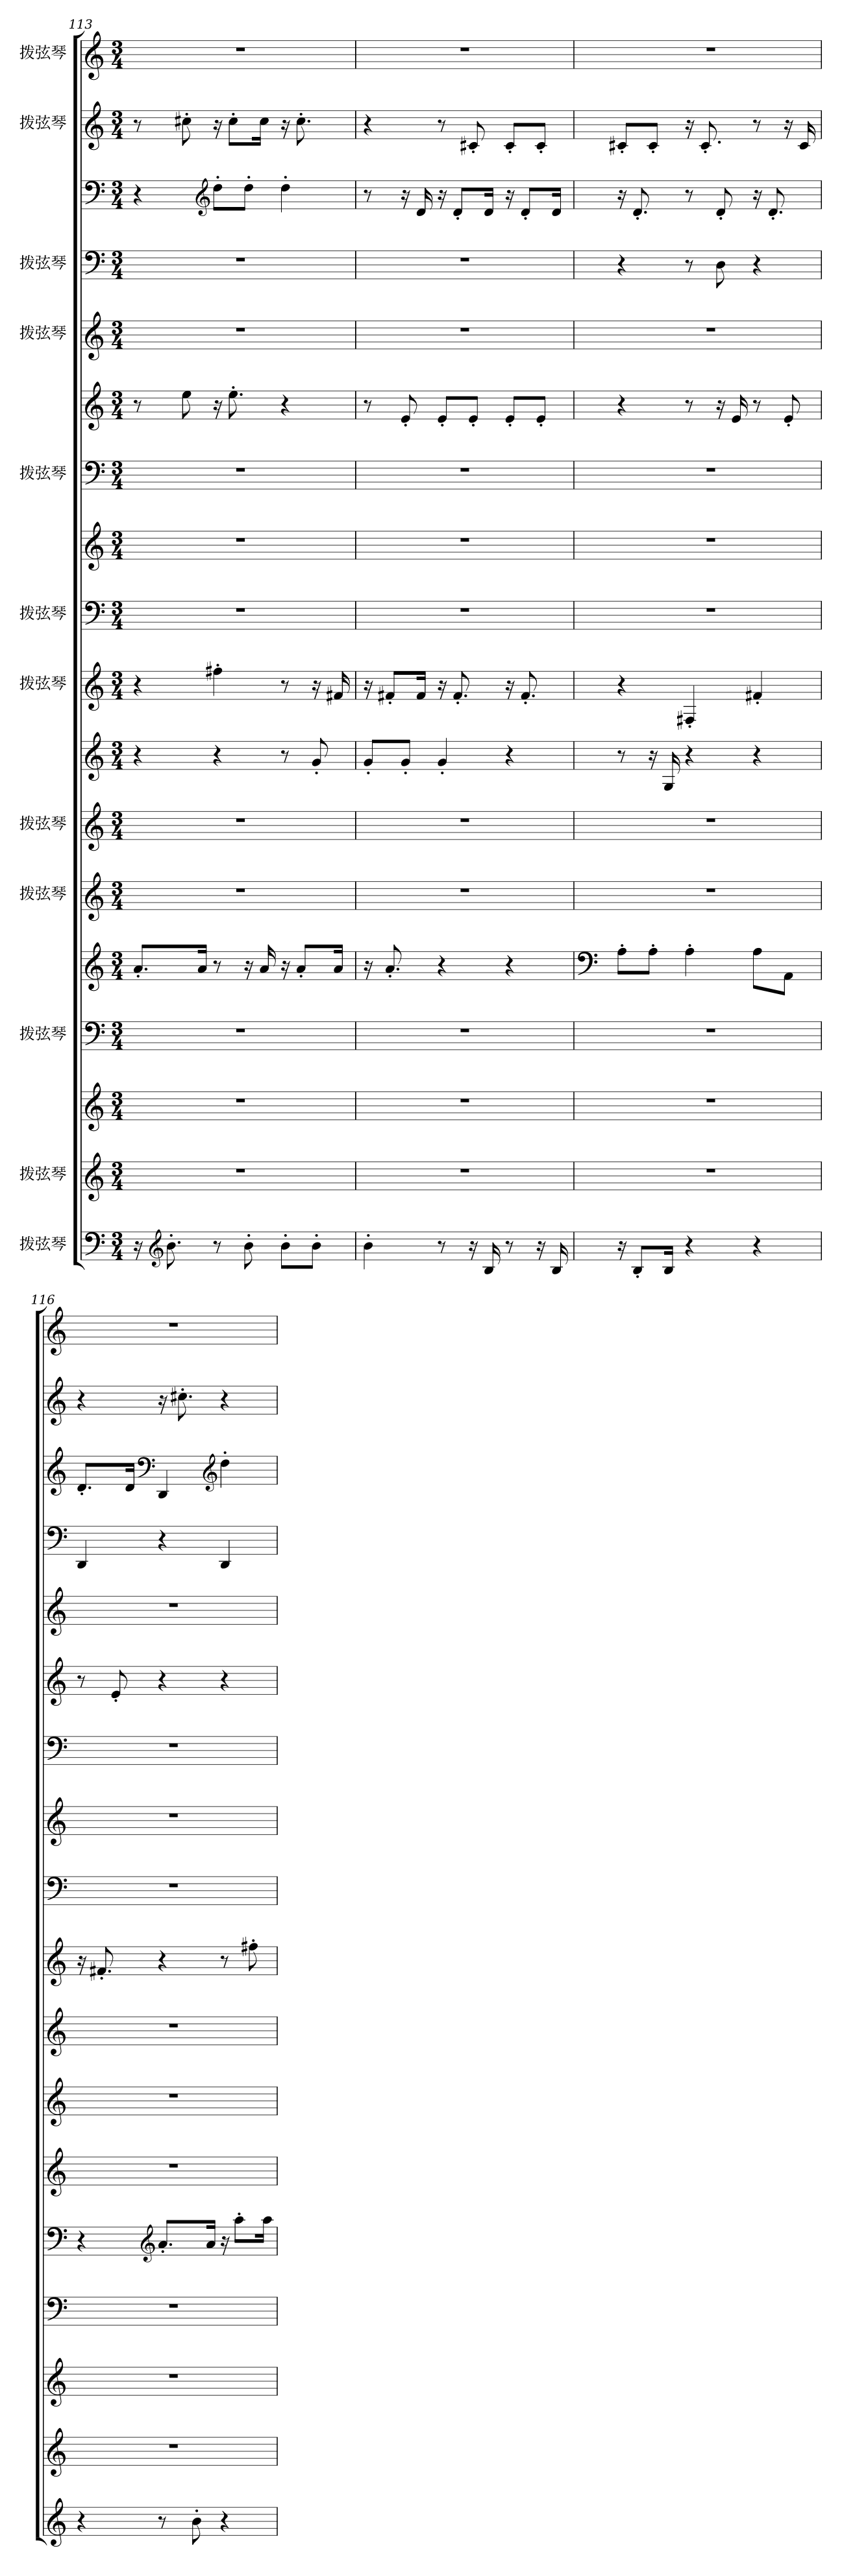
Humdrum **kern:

**kern	**kern	**kern	**kern	**kern	**kern	**kern	**kern	**kern	**kern	**kern	**kern	**kern	**kern	**kern	**kern	**kern	**kern
*part12	*part11	*part11	*part10	*part10	*part9	*part8	*part8	*part7	*part6	*part6	*part5	*part5	*part4	*part3	*part3	*part2	*part1
*staff18	*staff17	*staff16	*staff15	*staff14	*staff13	*staff12	*staff11	*staff10	*staff9	*staff8	*staff7	*staff6	*staff5	*staff4	*staff3	*staff2	*staff1
*I"拨弦琴	*I"拨弦琴	*	*I"拨弦琴	*	*I"拨弦琴	*I"拨弦琴	*	*I"拨弦琴	*I"拨弦琴	*	*I"拨弦琴	*	*I"拨弦琴	*I"拨弦琴	*	*I"拨弦琴	*I"拨弦琴
!!LO:PB:g=z
*clefF4	*clefG2	*clefG2	*clefF4	*clefG2	*clefG2	*clefG2	*clefG2	*clefG2	*clefF4	*clefG2	*clefF4	*clefG2	*clefG2	*clefF4	*clefF4	*clefG2	*clefG2
*k[]	*k[]	*k[]	*k[]	*k[]	*k[]	*k[]	*k[]	*k[]	*k[]	*k[]	*k[]	*k[]	*k[]	*k[]	*k[]	*k[]	*k[]
*M3/4	*M3/4	*M3/4	*M3/4	*M3/4	*M3/4	*M3/4	*M3/4	*M3/4	*M3/4	*M3/4	*M3/4	*M3/4	*M3/4	*M3/4	*M3/4	*M3/4	*M3/4
=113	=113	=113	=113	=113	=113	=113	=113	=113	=113	=113	=113	=113	=113	=113	=113	=113	=113
16r	2.r	2.r	2.r	8.a'/L	2.r	2.r	4r	4r	2.r	2.r	2.r	8r	2.r	2.r	4r	8r	2.r
*clefG2	*	*	*	*	*	*	*	*	*	*	*	*	*	*	*	*	*
8.b'\	.	.	.	.	.	.	.	.	.	.	.	.	.	.	.	.	.
.	.	.	.	.	.	.	.	.	.	.	.	8ee\	.	.	.	8cc#X'\	.
.	.	.	.	16a/Jk	.	.	.	.	.	.	.	.	.	.	.	.	.
*	*	*	*	*	*	*	*	*	*	*	*	*	*	*	*clefG2	*	*
8r	.	.	.	8r	.	.	4r	4ff#X'\	.	.	.	16r	.	.	8dd'\L	16r	.
.	.	.	.	.	.	.	.	.	.	.	.	8.ee'\	.	.	.	8cc#'\L	.
8b'\	.	.	.	16r	.	.	.	.	.	.	.	.	.	.	8dd'\J	.	.
.	.	.	.	16a/	.	.	.	.	.	.	.	.	.	.	.	16cc#\Jk	.
8b'\L	.	.	.	16r	.	.	8r	8r	.	.	.	4r	.	.	4dd'\	16r	.
.	.	.	.	8a'/L	.	.	.	.	.	.	.	.	.	.	.	8.cc#'\	.
8b'\J	.	.	.	.	.	.	8g'/	16r	.	.	.	.	.	.	.	.	.
.	.	.	.	16a/Jk	.	.	.	16f#X/	.	.	.	.	.	.	.	.	.
=114	=114	=114	=114	=114	=114	=114	=114	=114	=114	=114	=114	=114	=114	=114	=114	=114	=114
4b'\	2.r	2.r	2.r	16r	2.r	2.r	8g'/L	16r	2.r	2.r	2.r	8r	2.r	2.r	8r	4r	2.r
.	.	.	.	8.a'/	.	.	.	8f#X'/L	.	.	.	.	.	.	.	.	.
.	.	.	.	.	.	.	8g'/J	.	.	.	.	8e'/	.	.	16r	.	.
.	.	.	.	.	.	.	.	16f#/Jk	.	.	.	.	.	.	16d/	.	.
8r	.	.	.	4r	.	.	4g'/	16r	.	.	.	8e'/L	.	.	16r	8r	.
.	.	.	.	.	.	.	.	8.f#'/	.	.	.	.	.	.	8d'/L	.	.
16r	.	.	.	.	.	.	.	.	.	.	.	8e'/J	.	.	.	8c#X'/	.
16B/	.	.	.	.	.	.	.	.	.	.	.	.	.	.	16d/Jk	.	.
8r	.	.	.	4r	.	.	4r	16r	.	.	.	8e'/L	.	.	16r	8c#'/L	.
.	.	.	.	.	.	.	.	8.f#'/	.	.	.	.	.	.	8d'/L	.	.
16r	.	.	.	.	.	.	.	.	.	.	.	8e'/J	.	.	.	8c#'/J	.
16B/	.	.	.	.	.	.	.	.	.	.	.	.	.	.	16d/Jk	.	.
=115	=115	=115	=115	=115	=115	=115	=115	=115	=115	=115	=115	=115	=115	=115	=115	=115	=115
*	*	*	*	*clefF4	*	*	*	*	*	*	*	*	*	*	*	*	*
16r	2.r	2.r	2.r	8A'\L	2.r	2.r	8r	4r	2.r	2.r	2.r	4r	2.r	4r	16r	8c#X'/L	2.r
8B'/L	.	.	.	.	.	.	.	.	.	.	.	.	.	.	8.d'/	.	.
.	.	.	.	8A'\J	.	.	16r	.	.	.	.	.	.	.	.	8c#'/J	.
16B/Jk	.	.	.	.	.	.	16G/	.	.	.	.	.	.	.	.	.	.
4r	.	.	.	4A'\	.	.	4r	4F#X'/	.	.	.	8r	.	8r	8r	16r	.
.	.	.	.	.	.	.	.	.	.	.	.	.	.	.	.	8.c#'/	.
.	.	.	.	.	.	.	.	.	.	.	.	16r	.	8D\	8d'/	.	.
.	.	.	.	.	.	.	.	.	.	.	.	16e/	.	.	.	.	.
4r	.	.	.	8A\L	.	.	4r	4f#X'/	.	.	.	8r	.	4r	16r	8r	.
.	.	.	.	.	.	.	.	.	.	.	.	.	.	.	8.d'/	.	.
.	.	.	.	8AA\J	.	.	.	.	.	.	.	8e'/	.	.	.	16r	.
.	.	.	.	.	.	.	.	.	.	.	.	.	.	.	.	16c#/	.
!!LO:PB:g=z
=116	=116	=116	=116	=116	=116	=116	=116	=116	=116	=116	=116	=116	=116	=116	=116	=116	=116
4r	2.r	2.r	2.r	4r	2.r	2.r	2.r	16r	2.r	2.r	2.r	8r	2.r	4DD/	8.d'/L	4r	2.r
.	.	.	.	.	.	.	.	8.f#X'/	.	.	.	.	.	.	.	.	.
.	.	.	.	.	.	.	.	.	.	.	.	8e'/	.	.	.	.	.
.	.	.	.	.	.	.	.	.	.	.	.	.	.	.	16d/Jk	.	.
*	*	*	*	*clefG2	*	*	*	*	*	*	*	*	*	*	*clefF4	*	*
8r	.	.	.	8.a'/L	.	.	.	4r	.	.	.	4r	.	4r	4DD/	16r	.
.	.	.	.	.	.	.	.	.	.	.	.	.	.	.	.	8.cc#X'\	.
8b'\	.	.	.	.	.	.	.	.	.	.	.	.	.	.	.	.	.
.	.	.	.	16a/Jk	.	.	.	.	.	.	.	.	.	.	.	.	.
*	*	*	*	*	*	*	*	*	*	*	*	*	*	*	*clefG2	*	*
4r	.	.	.	16r	.	.	.	8r	.	.	.	4r	.	4DD/	4dd'\	4r	.
.	.	.	.	8aa'\L	.	.	.	.	.	.	.	.	.	.	.	.	.
.	.	.	.	.	.	.	.	8ff#X'\	.	.	.	.	.	.	.	.	.
.	.	.	.	16aa\Jk	.	.	.	.	.	.	.	.	.	.	.	.	.
=	=	=	=	=	=	=	=	=	=	=	=	=	=	=	=	=	=
*-	*-	*-	*-	*-	*-	*-	*-	*-	*-	*-	*-	*-	*-	*-	*-	*-	*-
